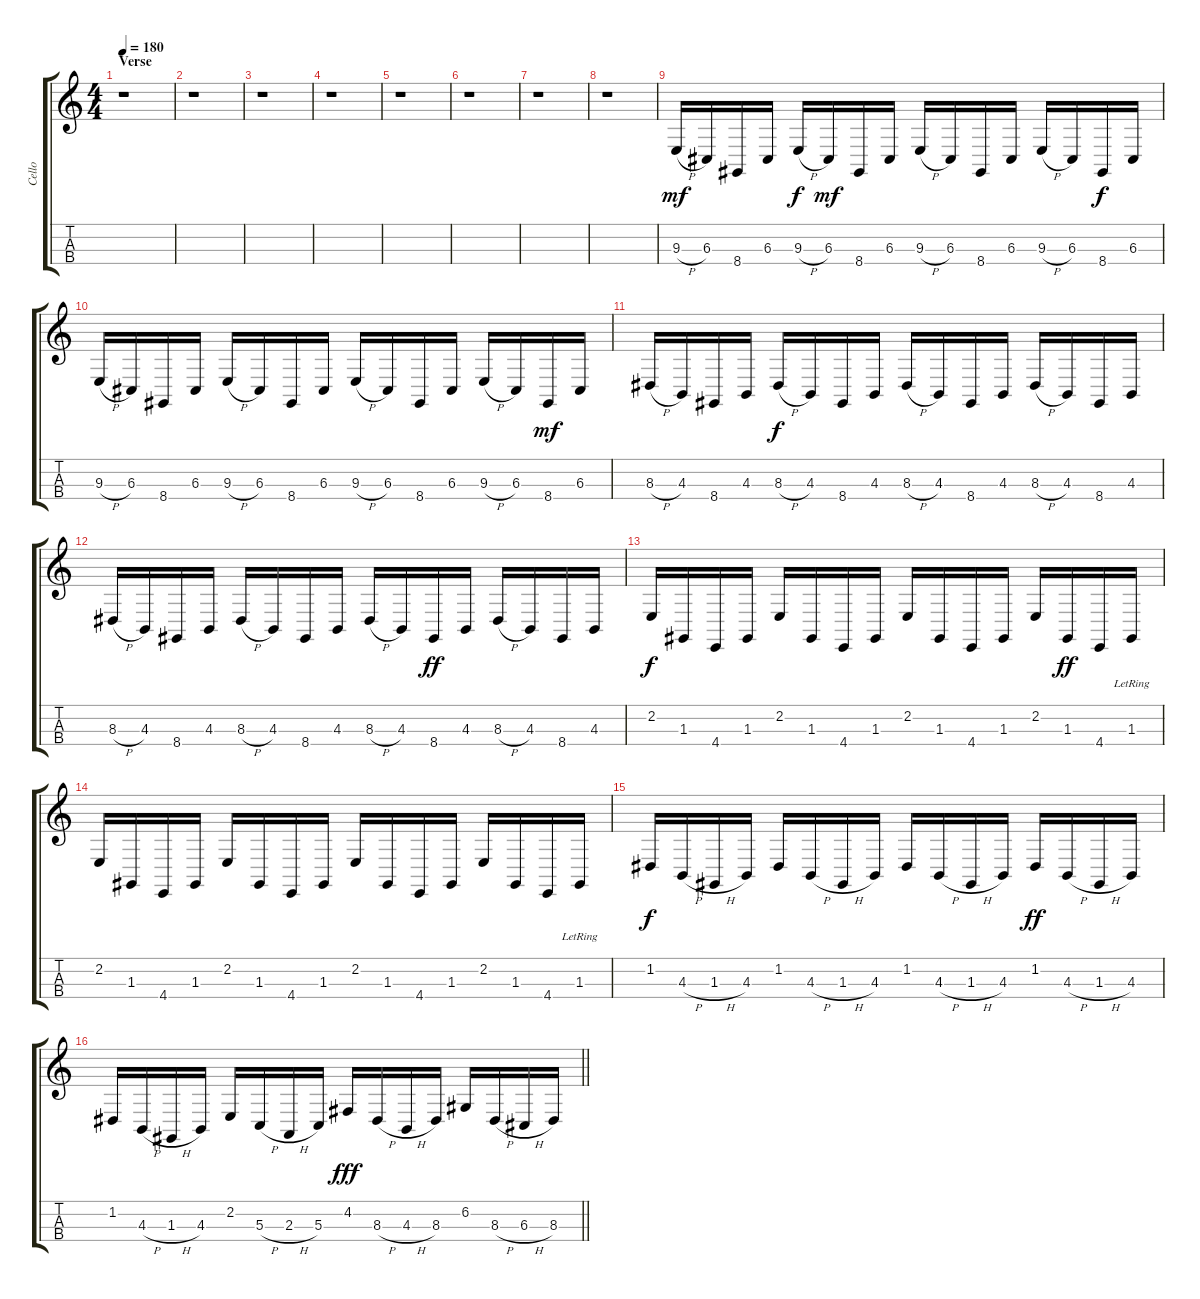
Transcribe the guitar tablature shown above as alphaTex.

\track ("Cello" "Cello") {instrument cello}
\staff {score tabs}
\tuning (A3 D3 G2 C2) {hide}
\ts (4 4)
\section ("" "Verse ")
\tempo 180
\clef g2
\ks c
r.1{dy mf} |
r.1 |
r.1 |
r.1 |
r.1 |
r.1 |
r.1 |
r.1 |
9.3{h}.16 6.3.16 8.4.16 6.3.16 9.3{h}.16{dy f} 6.3.16{dy mf} 8.4.16 6.3.16 9.3{h}.16 6.3.16 8.4.16 6.3.16 9.3{h}.16 6.3.16 8.4.16{dy f} 6.3.16 |
9.3{h}.16 6.3.16 8.4.16 6.3.16 9.3{h}.16 6.3.16 8.4.16 6.3.16 9.3{h}.16 6.3.16 8.4.16 6.3.16 9.3{h}.16 6.3.16 8.4.16{dy mf} 6.3.16 |
8.3{h}.16 4.3.16 8.4.16 4.3.16 8.3{h}.16{dy f} 4.3.16 8.4.16 4.3.16 8.3{h}.16 4.3.16 8.4.16 4.3.16 8.3{h}.16 4.3.16 8.4.16 4.3.16 |
8.3{h}.16 4.3.16 8.4.16 4.3.16 8.3{h}.16 4.3.16 8.4.16 4.3.16 8.3{h}.16 4.3.16 8.4.16{dy ff} 4.3.16 8.3{h}.16 4.3.16 8.4.16 4.3.16 |
2.2.16{dy f} 1.3.16 4.4.16 1.3.16 2.2.16 1.3.16 4.4.16 1.3.16 2.2.16 1.3.16 4.4.16 1.3.16 2.2.16 1.3.16{dy ff} 4.4.16 1.3{lr}.16 |
2.2.16 1.3.16 4.4.16 1.3.16 2.2.16 1.3.16 4.4.16 1.3.16 2.2.16 1.3.16 4.4.16 1.3.16 2.2.16 1.3.16 4.4.16 1.3{lr}.16 |
1.2.16{dy f} 4.3{h}.16 1.3{h}.16 4.3.16 1.2.16 4.3{h}.16 1.3{h}.16 4.3.16 1.2.16 4.3{h}.16 1.3{h}.16 4.3.16 1.2.16{dy ff} 4.3{h}.16 1.3{h}.16 4.3.16 |
\barLineRight lightlight
1.2.16{volume 16} 4.3{h}.16 1.3{h}.16 4.3.16 2.2.16 5.3{h}.16 2.3{h}.16 5.3.16 4.2.16{dy fff} 8.3{h}.16 4.3{h}.16 8.3.16 6.2.16 8.3{h}.16 6.3{h}.16 8.3.16
